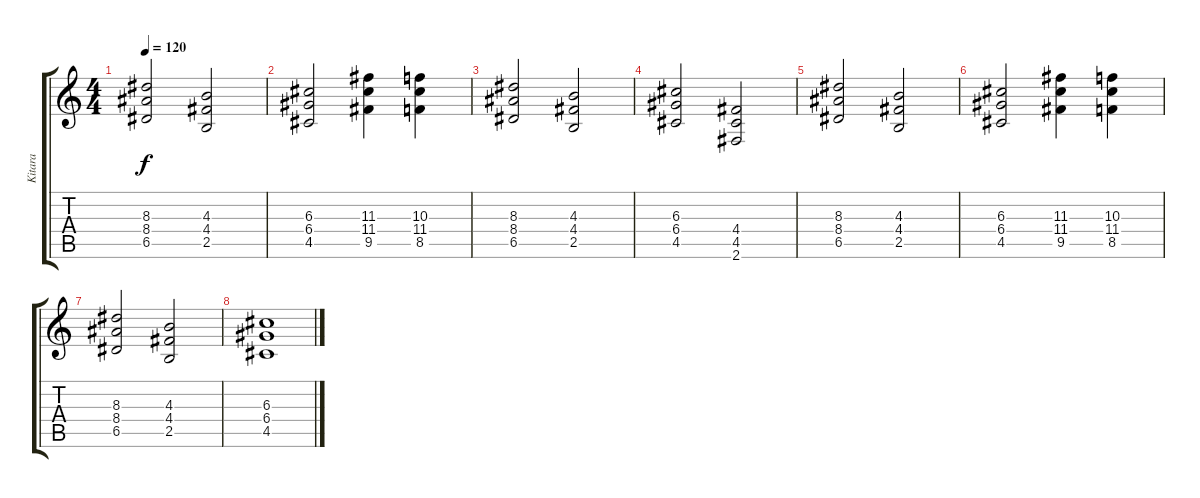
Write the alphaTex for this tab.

\track ("Kitara" "Kitara") {instrument distortionguitar}
\staff {score tabs}
\tuning (E4 B3 G3 D3 A2 E2) {hide}
\ts (4 4)
\tempo 120
\clef g2
\ks c
(8.3 8.4 6.5).2{dy f} (4.3 4.4 2.5).2 |
(6.3 6.4 4.5).2 (11.3 11.4 9.5).4 (10.3 11.4 8.5).4 |
(8.3 8.4 6.5).2 (4.3 4.4 2.5).2 |
(6.3 6.4 4.5).2 (4.4 4.5 2.6).2 |
(8.3 8.4 6.5).2 (4.3 4.4 2.5).2 |
(6.3 6.4 4.5).2 (11.3 11.4 9.5).4 (10.3 11.4 8.5).4 |
(8.3 8.4 6.5).2 (4.3 4.4 2.5).2 |
(6.3 6.4 4.5).1
